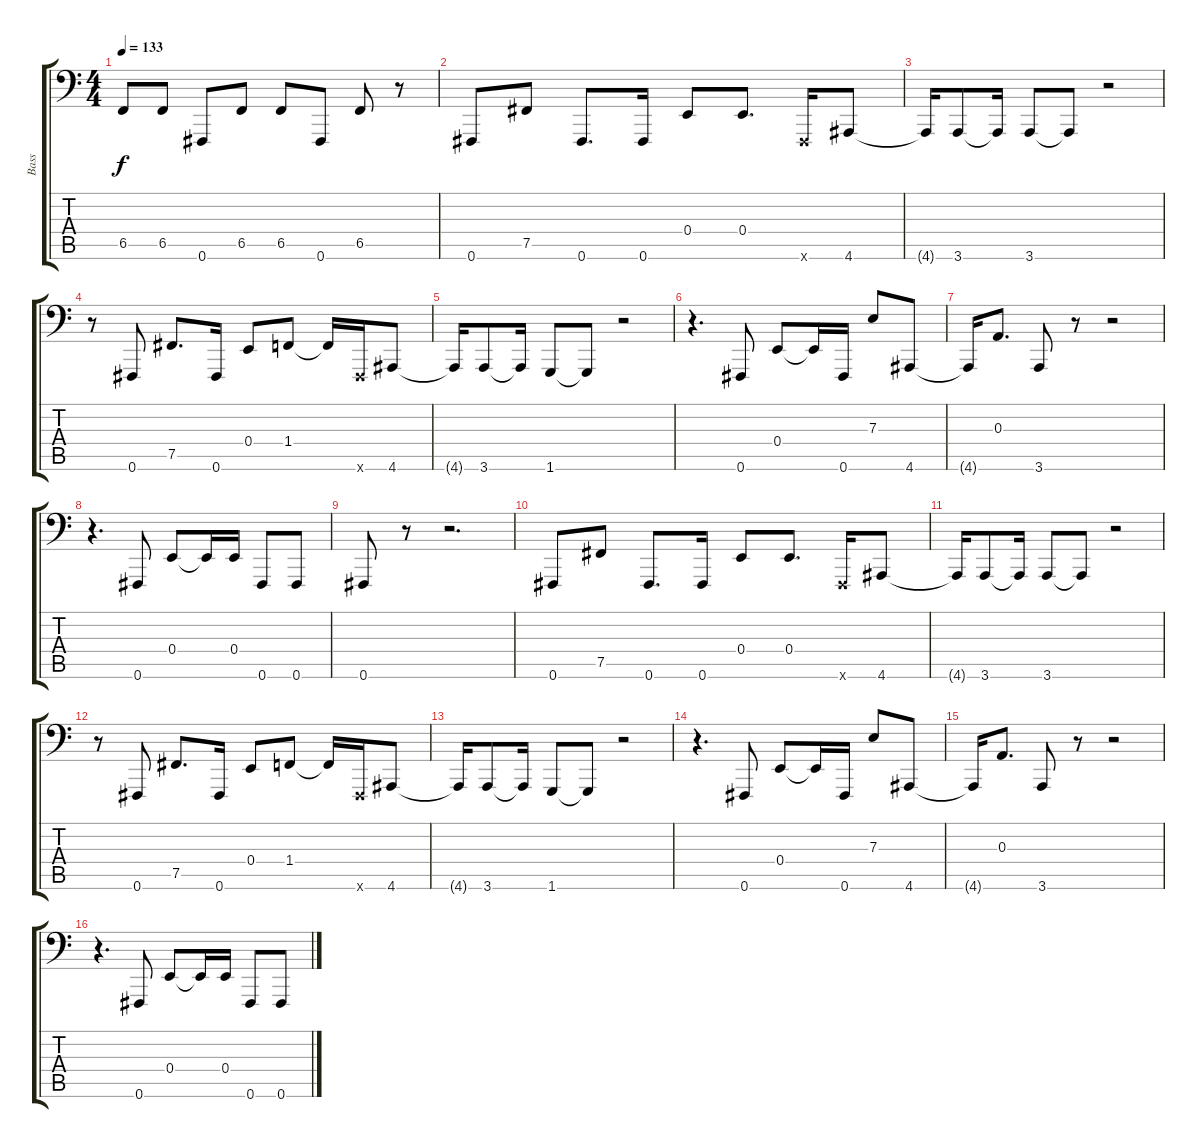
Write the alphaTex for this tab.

\track ("Bass" "Bass") {instrument electricbassfinger}
\staff {score tabs}
\tuning (G2 D2 A1 E1 B0 Gb0) {hide}
\ts (4 4)
\tempo 133
\clef f4
\ks c
6.5.8{dy f} 6.5.8 0.6.8 6.5.8 6.5.8 0.6.8 6.5.8 r.8 |
0.6.8 7.5.8 0.6.8{d} 0.6.16 0.4.8 0.4.8{d} 0.6{x}.16 4.6.8 |
4.6{t}.16 3.6.8 3.6{t}.16 3.6.8 3.6{t}.8 r.2 |
r.8 0.6.8 7.5.8{d} 0.6.16 0.4.8 1.4.8 1.4{t}.16 0.6{x}.16 4.6.8 |
4.6{t}.16 3.6.8 3.6{t}.16 1.6.8 1.6{t}.8 r.2 |
r.4{d} 0.6.8 0.4.8 0.4{t}.16 0.6.16 7.3.8 4.6.8 |
4.6{t}.16 0.3.8{d} 3.6.8 r.8 r.2 |
r.4{d} 0.6.8 0.4.8 0.4{t}.16 0.4.16 0.6.8 0.6.8 |
0.6.8 r.8 r.2{d} |
0.6.8 7.5.8 0.6.8{d} 0.6.16 0.4.8 0.4.8{d} 0.6{x}.16 4.6.8 |
4.6{t}.16 3.6.8 3.6{t}.16 3.6.8 3.6{t}.8 r.2 |
r.8 0.6.8 7.5.8{d} 0.6.16 0.4.8 1.4.8 1.4{t}.16 0.6{x}.16 4.6.8 |
4.6{t}.16 3.6.8 3.6{t}.16 1.6.8 1.6{t}.8 r.2 |
r.4{d} 0.6.8 0.4.8 0.4{t}.16 0.6.16 7.3.8 4.6.8 |
4.6{t}.16 0.3.8{d} 3.6.8 r.8 r.2 |
r.4{d} 0.6.8 0.4.8 0.4{t}.16 0.4.16 0.6.8 0.6.8
